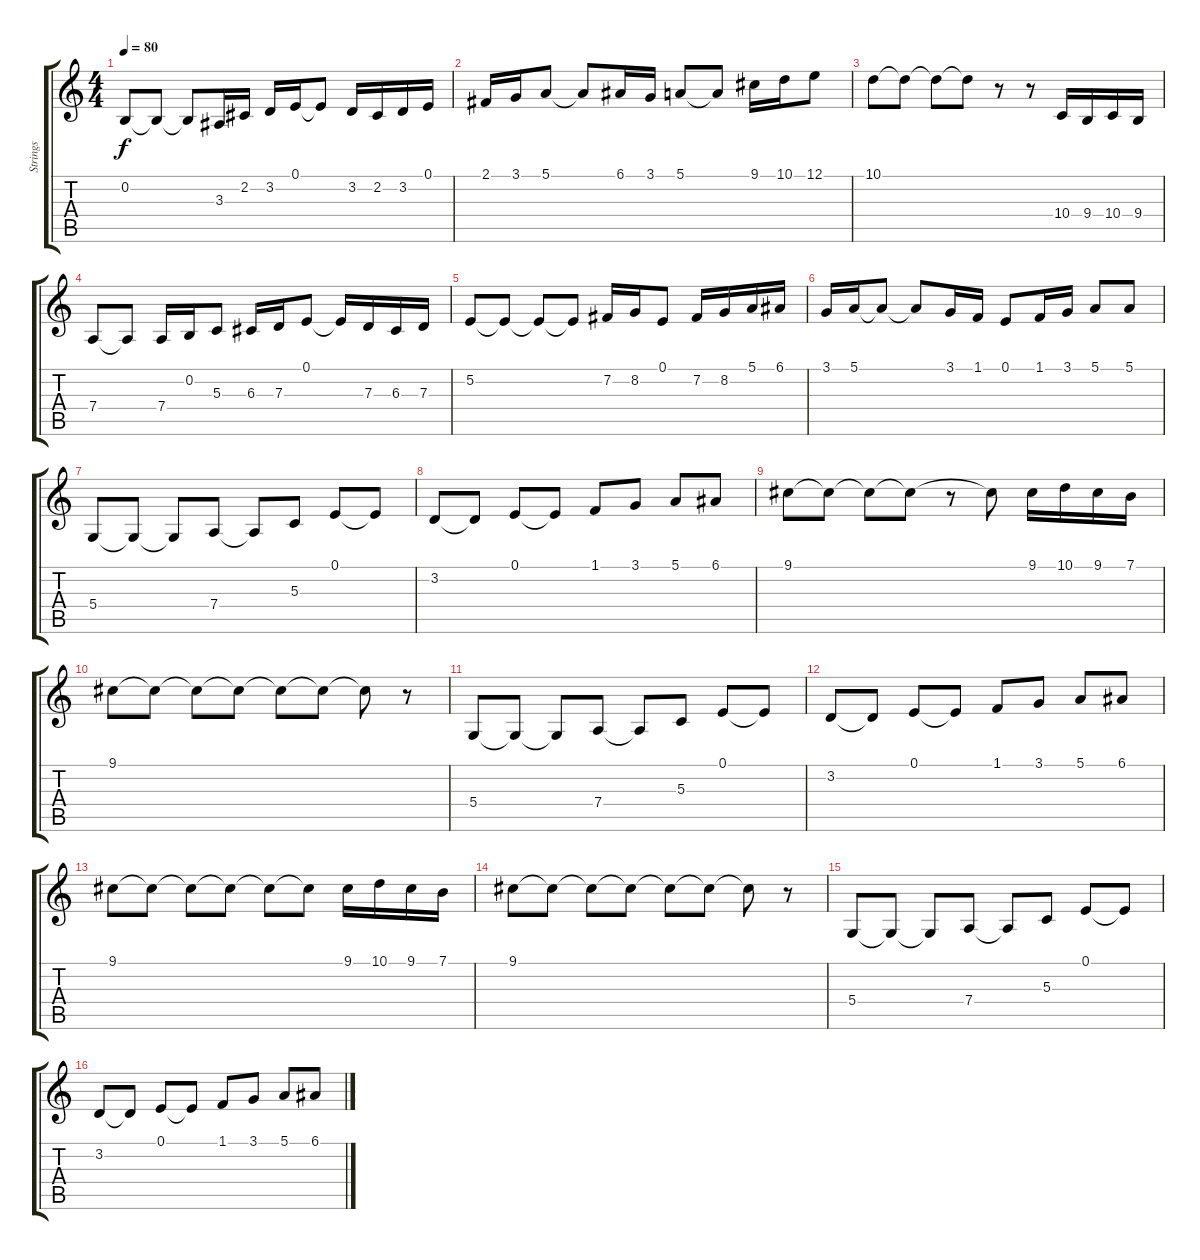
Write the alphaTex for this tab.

\track ("Strings       " "Strings   ") {instrument stringensemble1}
\staff {score tabs}
\tuning (E4 B3 G3 D3 A2 E2) {hide}
\ts (4 4)
\tempo 80
\clef g2
\ks c
0.2.8{dy f} 0.2{t}.8 0.2{t}.8 3.3.16 2.2.16 3.2.16 0.1.16 0.1{t}.8 3.2.16 2.2.16 3.2.16 0.1.16 |
2.1.16 3.1.16 5.1.8 5.1{t}.8 6.1.16 3.1.16 5.1.8 5.1{t}.8 9.1.16 10.1.16 12.1.8 |
10.1.8 10.1{t}.8 10.1{t}.8 10.1{t}.8 r.8 r.8 10.4.16 9.4.16 10.4.16 9.4.16 |
7.4.8 7.4{t}.8 7.4.16 0.2.16 5.3.8 6.3.16 7.3.16 0.1.8 0.1{t}.16 7.3.16 6.3.16 7.3.16 |
5.2.8 5.2{t}.8 5.2{t}.8 5.2{t}.8 7.2.16 8.2.16 0.1.8 7.2.16 8.2.16 5.1.16 6.1.16 |
3.1.16 5.1.16 5.1{t}.8 5.1{t}.8 3.1.16 1.1.16 0.1.8 1.1.16 3.1.16 5.1.8 5.1.8 |
5.4.8 5.4{t}.8 5.4{t}.8 7.4.8 7.4{t}.8 5.3.8 0.1.8 0.1{t}.8 |
3.2.8 3.2{t}.8 0.1.8 0.1{t}.8 1.1.8 3.1.8 5.1.8 6.1.8 |
9.1.8 9.1{t}.8 9.1{t}.8 9.1{t}.8 r.8 9.1{t}.8 9.1.16 10.1.16 9.1.16 7.1.16 |
9.1.8 9.1{t}.8 9.1{t}.8 9.1{t}.8 9.1{t}.8 9.1{t}.8 9.1{t}.8 r.8 |
5.4.8 5.4{t}.8 5.4{t}.8 7.4.8 7.4{t}.8 5.3.8 0.1.8 0.1{t}.8 |
3.2.8 3.2{t}.8 0.1.8 0.1{t}.8 1.1.8 3.1.8 5.1.8 6.1.8 |
9.1.8 9.1{t}.8 9.1{t}.8 9.1{t}.8 9.1{t}.8 9.1{t}.8 9.1.16 10.1.16 9.1.16 7.1.16 |
9.1.8 9.1{t}.8 9.1{t}.8 9.1{t}.8 9.1{t}.8 9.1{t}.8 9.1{t}.8 r.8 |
5.4.8 5.4{t}.8 5.4{t}.8 7.4.8 7.4{t}.8 5.3.8 0.1.8 0.1{t}.8 |
3.2.8 3.2{t}.8 0.1.8 0.1{t}.8 1.1.8 3.1.8 5.1.8 6.1.8
